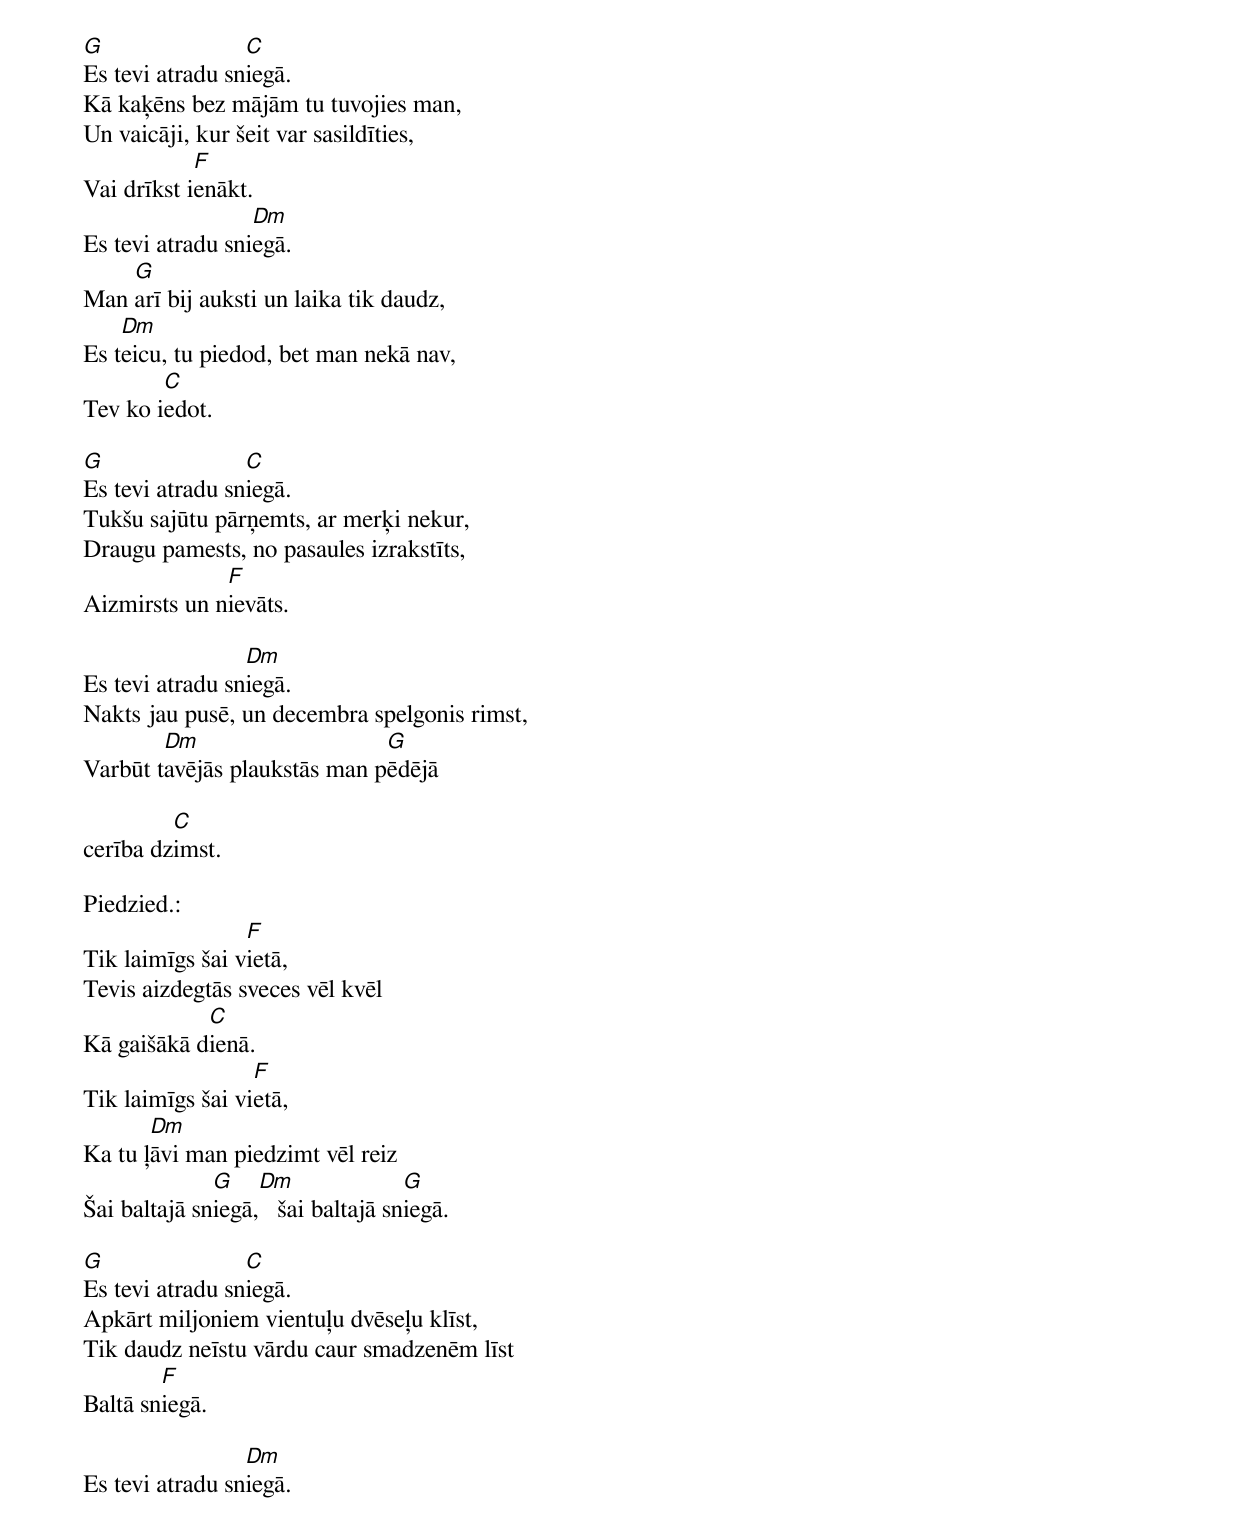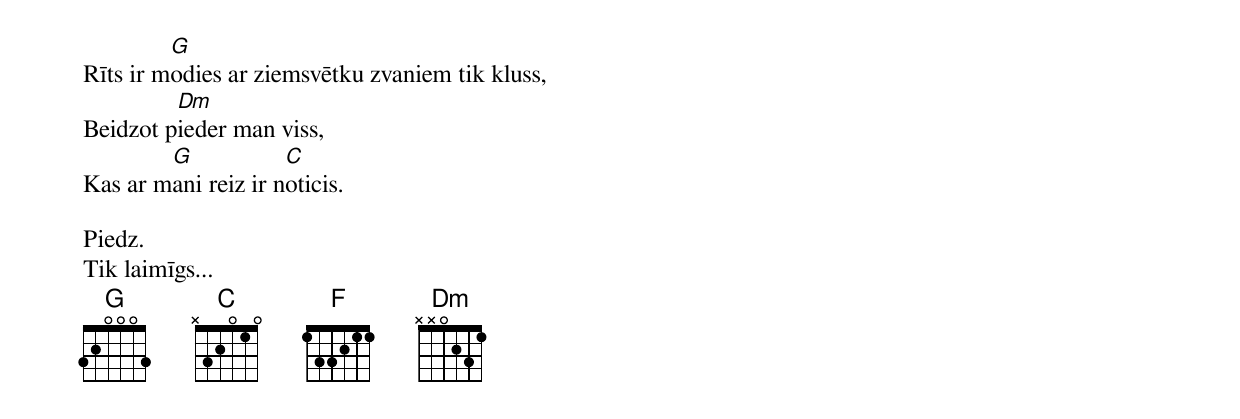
G                C
Es tevi atradu sniegā.
Kā kaķēns bez mājām tu tuvojies man,
Un vaicāji, kur šeit var sasildīties,
            F
Vai drīkst ienākt.
                  Dm
Es tevi atradu sniegā.
    G
Man arī bij auksti un laika tik daudz,
    Dm
Es teicu, tu piedod, bet man nekā nav,
        C
Tev ko iedot.

G                C
Es tevi atradu sniegā.
Tukšu sajūtu pārņemts, ar merķi nekur,
Draugu pamests, no pasaules izrakstīts,
              F
Aizmirsts un nievāts.

                 Dm
Es tevi atradu sniegā.
Nakts jau pusē, un decembra spelgonis rimst,
        Dm                    G
Varbūt tavējās plaukstās man pēdējā

         C
cerība dzimst.

Piedzied.:
                 F
Tik laimīgs šai vietā,
Tevis aizdegtās sveces vēl kvēl
            C
Kā gaišākā dienā.
                  F
Tik laimīgs šai vietā,
       Dm
Ka tu ļāvi man piedzimt vēl reiz
              G    Dm               G
Šai baltajā sniegā,   šai baltajā sniegā.

G                C
Es tevi atradu sniegā.
Apkārt miljoniem vientuļu dvēseļu klīst,
Tik daudz neīstu vārdu caur smadzenēm līst
        F
Baltā sniegā.

                 Dm
Es tevi atradu sniegā.
         G
Rīts ir modies ar ziemsvētku zvaniem tik kluss,
         Dm
Beidzot pieder man viss,
        G            C
Kas ar mani reiz ir noticis.

Piedz.
Tik laimīgs...
